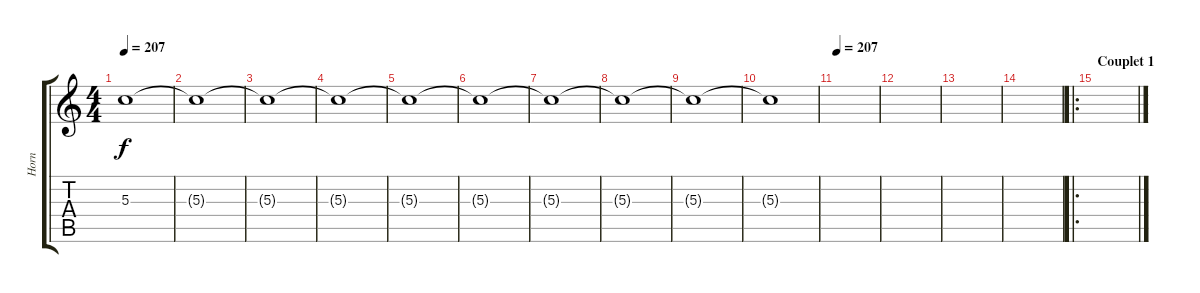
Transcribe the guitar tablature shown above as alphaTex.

\track ("Horn" "Horn") {instrument distortionguitar}
\staff {score tabs}
\tuning (E4 B3 G3 D3 A2 E2) {hide}
\ts (4 4)
\tempo 207
\tempo 130
\tempo 207
\clef g2
\ks c
5.3.1{dy f volume 13 instrument distortionguitar} |
5.3{t}.1 |
5.3{t}.1 |
5.3{t}.1 |
5.3{t}.1 |
5.3{t}.1 |
5.3{t}.1 |
5.3{t}.1 |
5.3{t}.1 |
5.3{t}.1 |
\tempo 207
|
|
|
|
\ro
\section ("" "Couplet 1")
